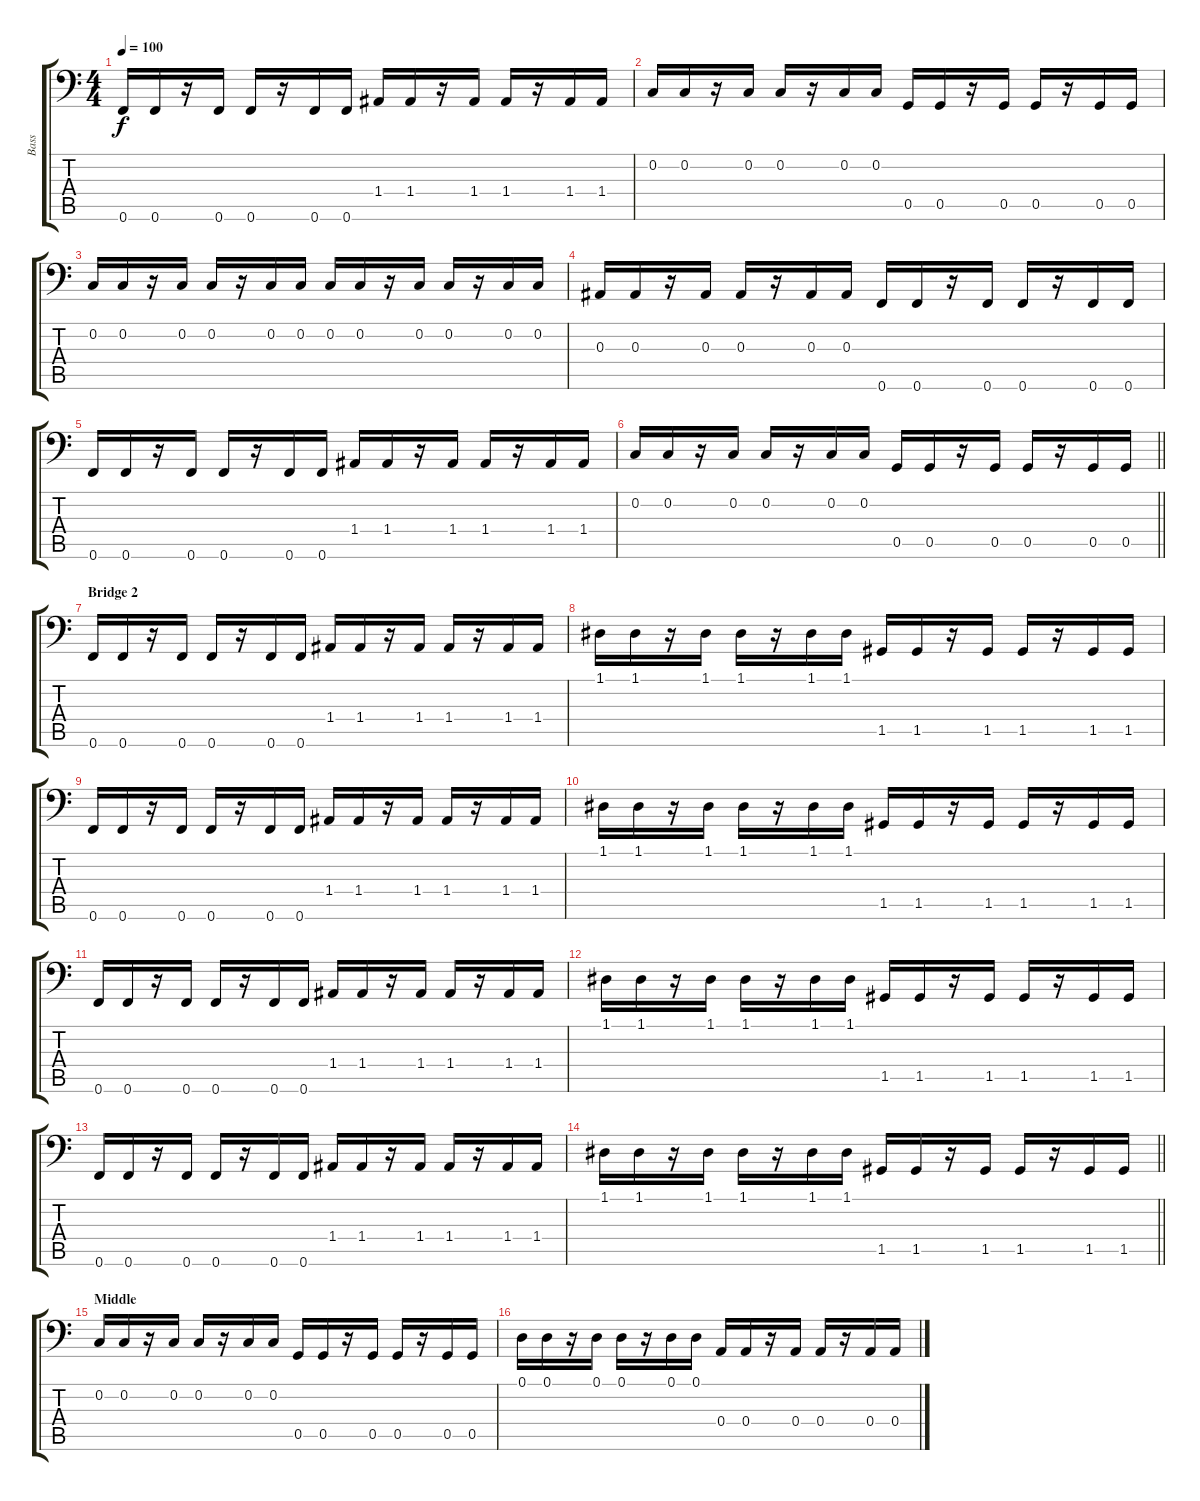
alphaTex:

\track ("Bass" "Bass") {instrument synthbass1}
\staff {score tabs}
\tuning (D2 C2 Bb1 A1 G1 F1) {hide}
\ts (4 4)
\tempo 100
\clef f4
\ks c
0.6.16{dy f} 0.6.16 r.16 0.6.16 0.6.16 r.16 0.6.16 0.6.16 1.4.16 1.4.16 r.16 1.4.16 1.4.16 r.16 1.4.16 1.4.16 |
0.2.16 0.2.16 r.16 0.2.16 0.2.16 r.16 0.2.16 0.2.16 0.5.16 0.5.16 r.16 0.5.16 0.5.16 r.16 0.5.16 0.5.16 |
0.2.16 0.2.16 r.16 0.2.16 0.2.16 r.16 0.2.16 0.2.16 0.2.16 0.2.16 r.16 0.2.16 0.2.16 r.16 0.2.16 0.2.16 |
0.3.16 0.3.16 r.16 0.3.16 0.3.16 r.16 0.3.16 0.3.16 0.6.16 0.6.16 r.16 0.6.16 0.6.16 r.16 0.6.16 0.6.16 |
0.6.16 0.6.16 r.16 0.6.16 0.6.16 r.16 0.6.16 0.6.16 1.4.16 1.4.16 r.16 1.4.16 1.4.16 r.16 1.4.16 1.4.16 |
\barLineRight lightlight
0.2.16 0.2.16 r.16 0.2.16 0.2.16 r.16 0.2.16 0.2.16 0.5.16 0.5.16 r.16 0.5.16 0.5.16 r.16 0.5.16 0.5.16 |
\section ("" "Bridge 2")
0.6.16 0.6.16 r.16 0.6.16 0.6.16 r.16 0.6.16 0.6.16 1.4.16 1.4.16 r.16 1.4.16 1.4.16 r.16 1.4.16 1.4.16 |
1.1.16 1.1.16 r.16 1.1.16 1.1.16 r.16 1.1.16 1.1.16 1.5.16 1.5.16 r.16 1.5.16 1.5.16 r.16 1.5.16 1.5.16 |
0.6.16 0.6.16 r.16 0.6.16 0.6.16 r.16 0.6.16 0.6.16 1.4.16 1.4.16 r.16 1.4.16 1.4.16 r.16 1.4.16 1.4.16 |
1.1.16 1.1.16 r.16 1.1.16 1.1.16 r.16 1.1.16 1.1.16 1.5.16 1.5.16 r.16 1.5.16 1.5.16 r.16 1.5.16 1.5.16 |
0.6.16 0.6.16 r.16 0.6.16 0.6.16 r.16 0.6.16 0.6.16 1.4.16 1.4.16 r.16 1.4.16 1.4.16 r.16 1.4.16 1.4.16 |
1.1.16 1.1.16 r.16 1.1.16 1.1.16 r.16 1.1.16 1.1.16 1.5.16 1.5.16 r.16 1.5.16 1.5.16 r.16 1.5.16 1.5.16 |
0.6.16 0.6.16 r.16 0.6.16 0.6.16 r.16 0.6.16 0.6.16 1.4.16 1.4.16 r.16 1.4.16 1.4.16 r.16 1.4.16 1.4.16 |
\barLineRight lightlight
1.1.16 1.1.16 r.16 1.1.16 1.1.16 r.16 1.1.16 1.1.16 1.5.16 1.5.16 r.16 1.5.16 1.5.16 r.16 1.5.16 1.5.16 |
\section ("" "Middle")
0.2.16 0.2.16 r.16 0.2.16 0.2.16 r.16 0.2.16 0.2.16 0.5.16 0.5.16 r.16 0.5.16 0.5.16 r.16 0.5.16 0.5.16 |
0.1.16 0.1.16 r.16 0.1.16 0.1.16 r.16 0.1.16 0.1.16 0.4.16 0.4.16 r.16 0.4.16 0.4.16 r.16 0.4.16 0.4.16
